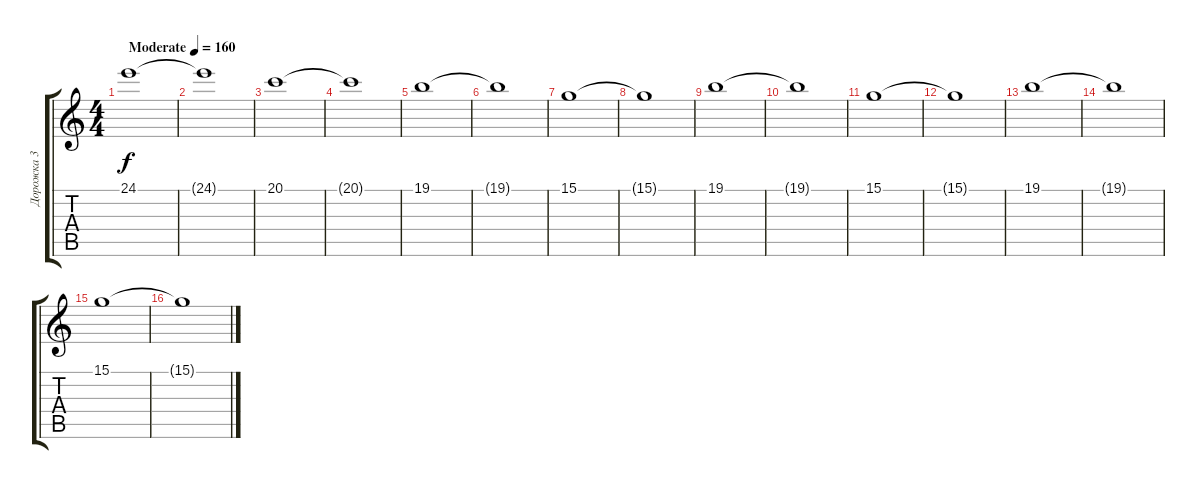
\track ("Дорожка 3" "Дорожка 3") {instrument pad1newage}
\staff {score tabs}
\tuning (E4 B3 G3 D3 A2 E2) {hide}
\ts (4 4)
\tempo (160 "Moderate")
\clef g2
\ks c
24.1.1{dy f instrument pad1newage} |
24.1{t}.1 |
20.1.1 |
20.1{t}.1 |
19.1.1 |
19.1{t}.1 |
15.1.1 |
15.1{t}.1 |
19.1.1 |
19.1{t}.1 |
15.1.1 |
15.1{t}.1 |
19.1.1 |
19.1{t}.1 |
15.1.1 |
15.1{t}.1
